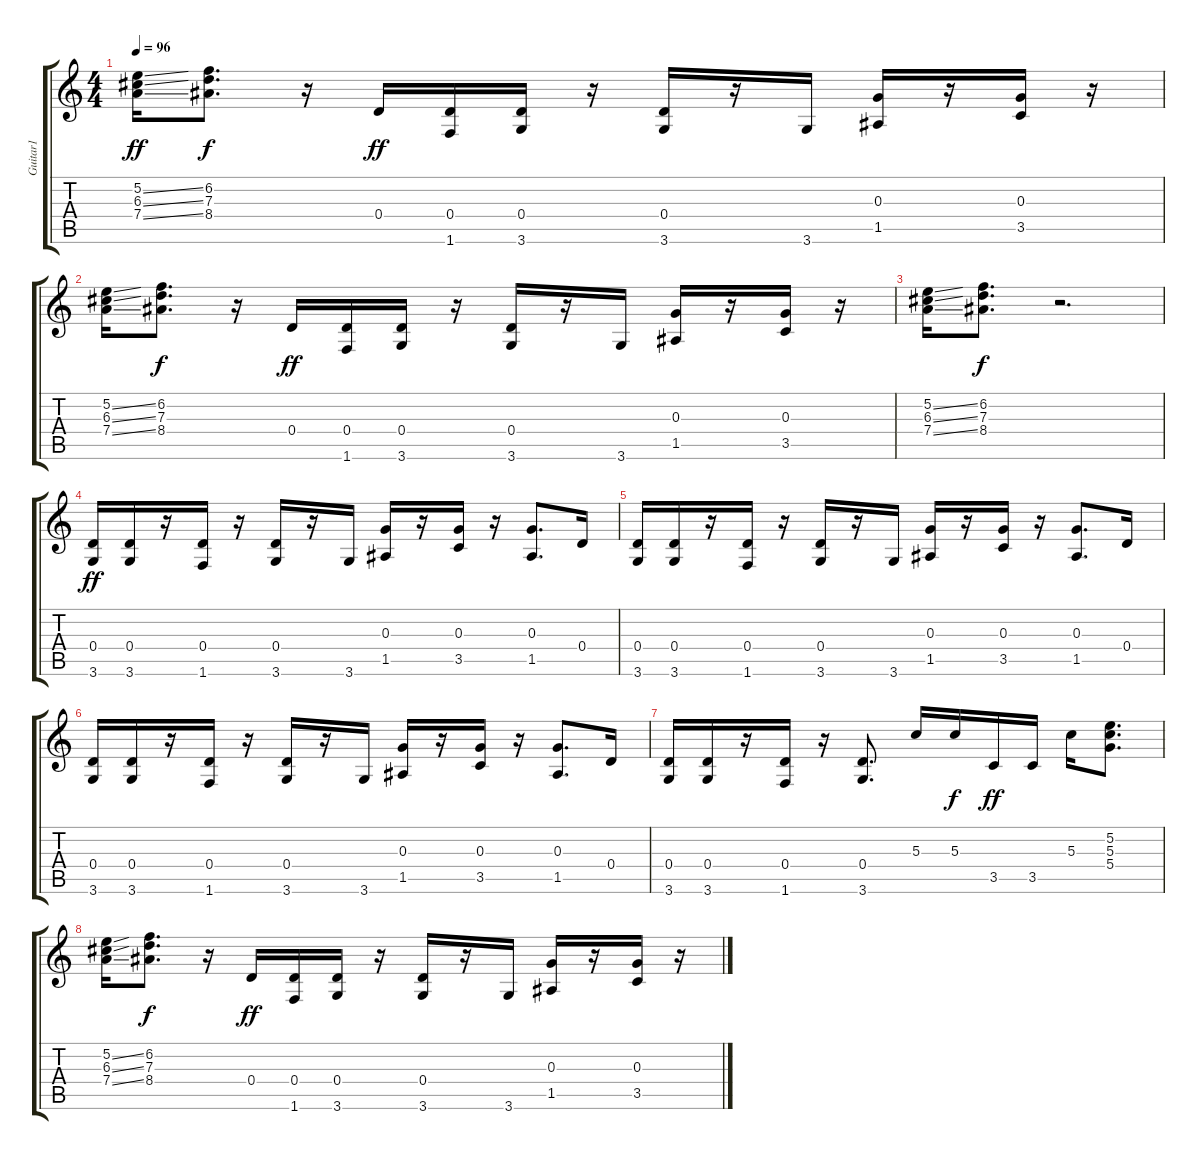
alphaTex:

\track ("Guitar1" "Guitar1") {instrument overdrivenguitar}
\staff {score tabs}
\tuning (E4 B3 G3 D3 A2 E2) {hide}
\ts (4 4)
\tempo 96
\clef g2
\ks c
(5.2{ss} 6.3{ss} 7.4{ss}).16{dy ff} (6.2 7.3 8.4).8{d dy f} r.16 0.4.16{dy ff} (0.4 1.6).16 (0.4 3.6).16 r.16 (0.4 3.6).16 r.16 3.6.16 (0.3 1.5).16 r.16 (0.3 3.5).16 r.16 |
(5.2{ss} 6.3{ss} 7.4{ss}).16 (6.2 7.3 8.4).8{d dy f} r.16 0.4.16{dy ff} (0.4 1.6).16 (0.4 3.6).16 r.16 (0.4 3.6).16 r.16 3.6.16 (0.3 1.5).16 r.16 (0.3 3.5).16 r.16 |
(5.2{ss} 6.3{ss} 7.4{ss}).16 (6.2 7.3 8.4).8{d dy f} r.2{d} |
(0.4 3.6).16{dy ff} (0.4 3.6).16 r.16 (0.4 1.6).16 r.16 (0.4 3.6).16 r.16 3.6.16 (0.3 1.5).16 r.16 (0.3 3.5).16 r.16 (0.3 1.5).8{d} 0.4.16 |
(0.4 3.6).16 (0.4 3.6).16 r.16 (0.4 1.6).16 r.16 (0.4 3.6).16 r.16 3.6.16 (0.3 1.5).16 r.16 (0.3 3.5).16 r.16 (0.3 1.5).8{d} 0.4.16 |
(0.4 3.6).16 (0.4 3.6).16 r.16 (0.4 1.6).16 r.16 (0.4 3.6).16 r.16 3.6.16 (0.3 1.5).16 r.16 (0.3 3.5).16 r.16 (0.3 1.5).8{d} 0.4.16 |
(0.4 3.6).16 (0.4 3.6).16 r.16 (0.4 1.6).16 r.16 (0.4 3.6).8{d} 5.3.16 5.3.16{dy f} 3.5.16{dy ff} 3.5.16 5.3.16 (5.2 5.3 5.4).8{d} |
(5.2{ss} 6.3{ss} 7.4{ss}).16 (6.2 7.3 8.4).8{d dy f} r.16 0.4.16{dy ff} (0.4 1.6).16 (0.4 3.6).16 r.16 (0.4 3.6).16 r.16 3.6.16 (0.3 1.5).16 r.16 (0.3 3.5).16 r.16
